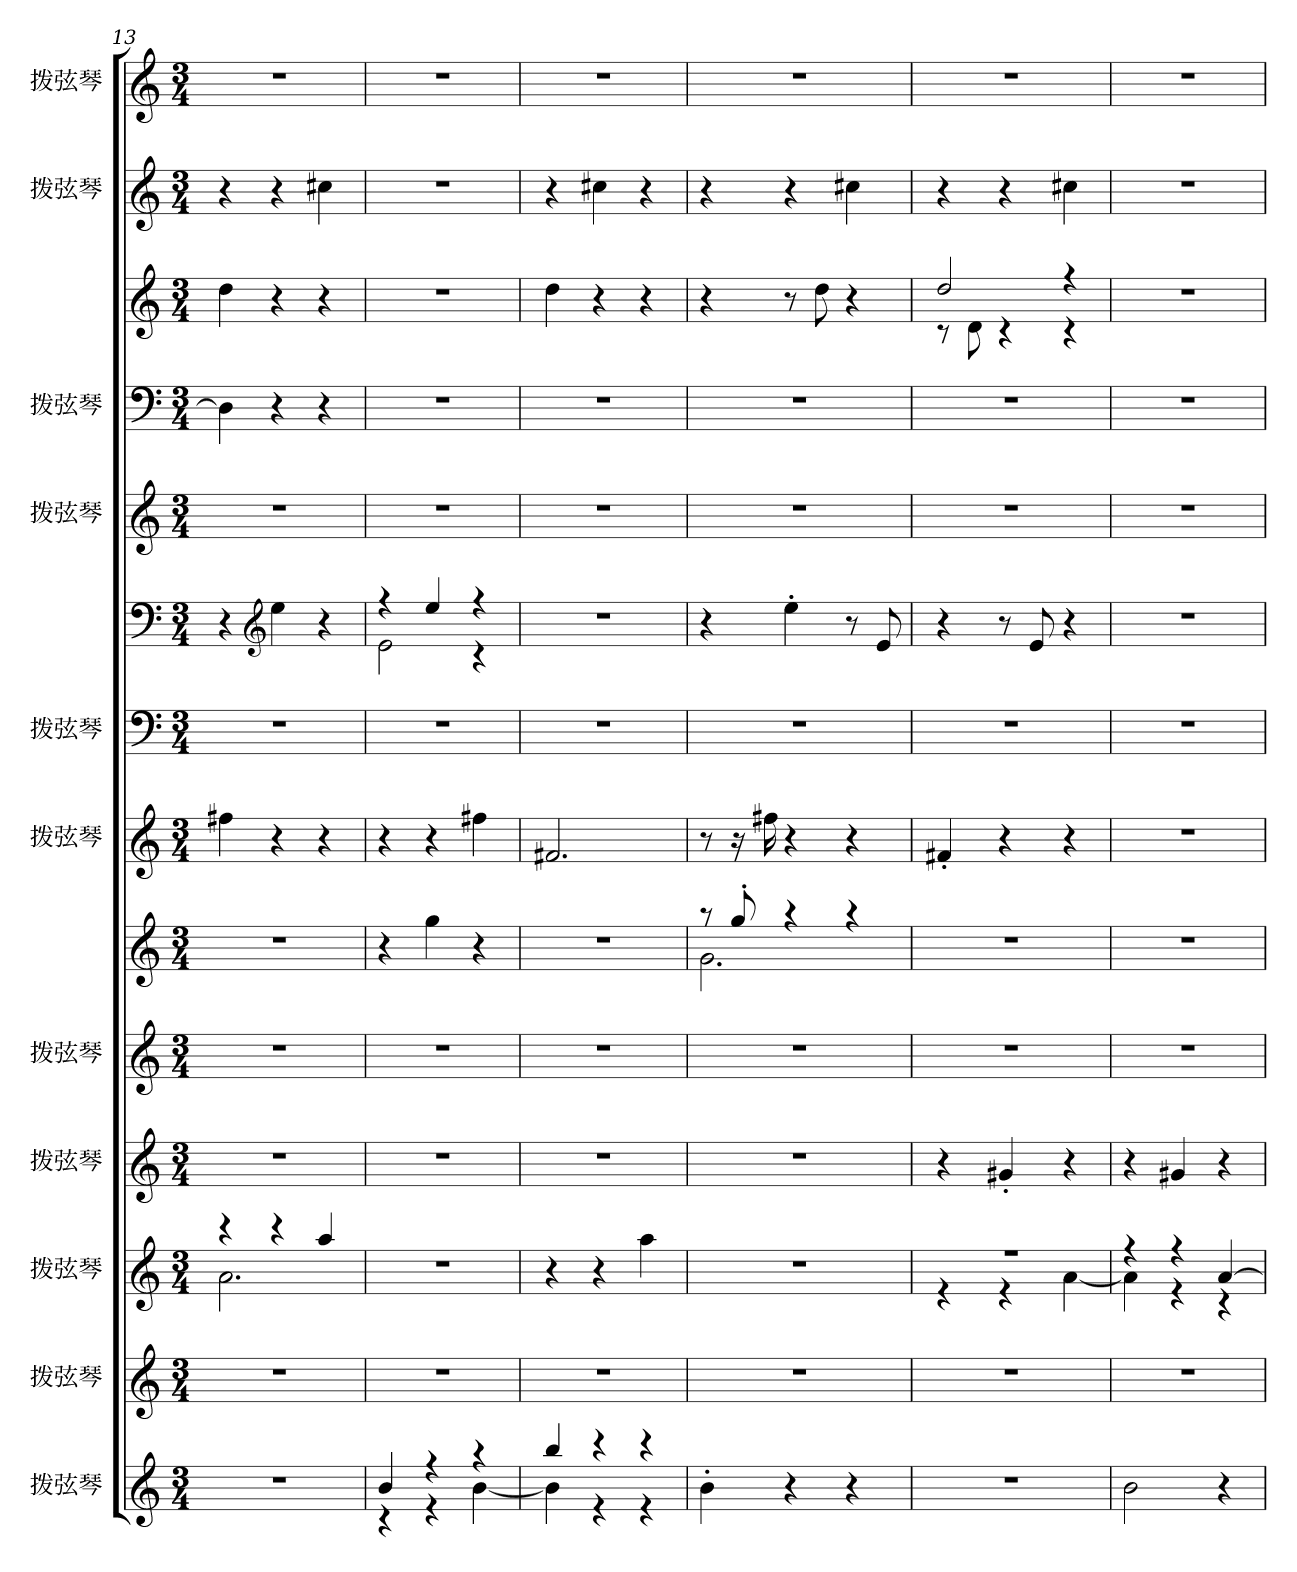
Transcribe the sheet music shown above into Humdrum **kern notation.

**kern	**kern	**kern	**kern	**kern	**kern	**kern	**kern	**kern	**kern	**kern	**kern	**kern	**kern
*part11	*part10	*part9	*part8	*part7	*part7	*part6	*part5	*part5	*part4	*part3	*part3	*part2	*part1
*staff14	*staff13	*staff12	*staff11	*staff10	*staff9	*staff8	*staff7	*staff6	*staff5	*staff4	*staff3	*staff2	*staff1
*I"拨弦琴	*I"拨弦琴	*I"拨弦琴	*I"拨弦琴	*I"拨弦琴	*	*I"拨弦琴	*I"拨弦琴	*	*I"拨弦琴	*I"拨弦琴	*	*I"拨弦琴	*I"拨弦琴
*clefG2	*clefG2	*clefG2	*clefG2	*clefG2	*clefG2	*clefG2	*clefF4	*clefF4	*clefG2	*clefF4	*clefG2	*clefG2	*clefG2
*k[]	*k[]	*k[]	*k[]	*k[]	*k[]	*k[]	*k[]	*k[]	*k[]	*k[]	*k[]	*k[]	*k[]
*M3/4	*M3/4	*M3/4	*M3/4	*M3/4	*M3/4	*M3/4	*M3/4	*M3/4	*M3/4	*M3/4	*M3/4	*M3/4	*M3/4
=13	=13	=13	=13	=13	=13	=13	=13	=13	=13	=13	=13	=13	=13
*	*	*^	*	*	*	*	*	*	*	*	*	*	*
2.r	2.r	4r	2.a\	2.r	2.r	2.r	4ff#X\	2.r	4r	2.r	4D\]	4dd\	4r	2.r
*	*	*	*	*	*	*	*	*	*clefG2	*	*	*	*	*
.	.	4r	.	.	.	.	4r	.	4ee\	.	4r	4r	4r	.
.	.	4aa/	.	.	.	.	4r	.	4r	.	4r	4r	4cc#X\	.
*	*	*v	*v	*	*	*	*	*	*	*	*	*	*	*
=14	=14	=14	=14	=14	=14	=14	=14	=14	=14	=14	=14	=14	=14
*^	*	*	*	*	*	*	*	*^	*	*	*	*	*
4b/	4r	2.r	2.r	2.r	2.r	4r	4r	2.r	4r	2e\	2.r	2.r	2.r	2.r	2.r
4r	4r	.	.	.	.	4gg\	4r	.	4ee/	.	.	.	.	.	.
4r	[4b\	.	.	.	.	4r	4ff#X\	.	4r	4r	.	.	.	.	.
*	*	*	*	*	*	*	*	*	*v	*v	*	*	*	*	*
=15	=15	=15	=15	=15	=15	=15	=15	=15	=15	=15	=15	=15	=15	=15
4bb/	4b\]	2.r	4r	2.r	2.r	2.r	2.f#X/	2.r	2.r	2.r	2.r	4dd\	4r	2.r
4r	4r	.	4r	.	.	.	.	.	.	.	.	4r	4cc#X\	.
4r	4r	.	4aa\	.	.	.	.	.	.	.	.	4r	4r	.
*v	*v	*	*	*	*	*	*	*	*	*	*	*	*	*
!!LO:PB:g=z
=16	=16	=16	=16	=16	=16	=16	=16	=16	=16	=16	=16	=16	=16
*	*	*	*	*	*^	*	*	*	*	*	*	*	*
4b'\	2.r	2.r	2.r	2.r	8r	2.g\	8r	2.r	4r	2.r	2.r	4r	4r	2.r
.	.	.	.	.	8gg'/	.	16r	.	.	.	.	.	.	.
.	.	.	.	.	.	.	16ff#X\	.	.	.	.	.	.	.
4r	.	.	.	.	4r	.	4r	.	4ee'\	.	.	8r	4r	.
.	.	.	.	.	.	.	.	.	.	.	.	8dd\	.	.
4r	.	.	.	.	4r	.	4r	.	8r	.	.	4r	4cc#X\	.
.	.	.	.	.	.	.	.	.	8e/	.	.	.	.	.
*	*	*	*	*	*v	*v	*	*	*	*	*	*	*	*
=17	=17	=17	=17	=17	=17	=17	=17	=17	=17	=17	=17	=17	=17
*	*	*^	*	*	*	*	*	*	*	*	*^	*	*
2.r	2.r	2.r	4r	4r	2.r	2.r	4f#X'/	2.r	4r	2.r	2.r	2dd/	8r	4r	2.r
.	.	.	.	.	.	.	.	.	.	.	.	.	8d\	.	.
.	.	.	4r	4g#X'/	.	.	4r	.	8r	.	.	.	4r	4r	.
.	.	.	.	.	.	.	.	.	8e/	.	.	.	.	.	.
.	.	.	[4a\	4r	.	.	4r	.	4r	.	.	4r	4r	4cc#X\	.
*	*	*	*	*	*	*	*	*	*	*	*	*v	*v	*	*
=18	=18	=18	=18	=18	=18	=18	=18	=18	=18	=18	=18	=18	=18	=18
2b\	2.r	4r	4a\]	4r	2.r	2.r	2.r	2.r	2.r	2.r	2.r	2.r	2.r	2.r
.	.	4r	4r	4g#X/	.	.	.	.	.	.	.	.	.	.
4r	.	[4a/	4r	4r	.	.	.	.	.	.	.	.	.	.
*	*	*v	*v	*	*	*	*	*	*	*	*	*	*	*
=	=	=	=	=	=	=	=	=	=	=	=	=	=
*-	*-	*-	*-	*-	*-	*-	*-	*-	*-	*-	*-	*-	*-
